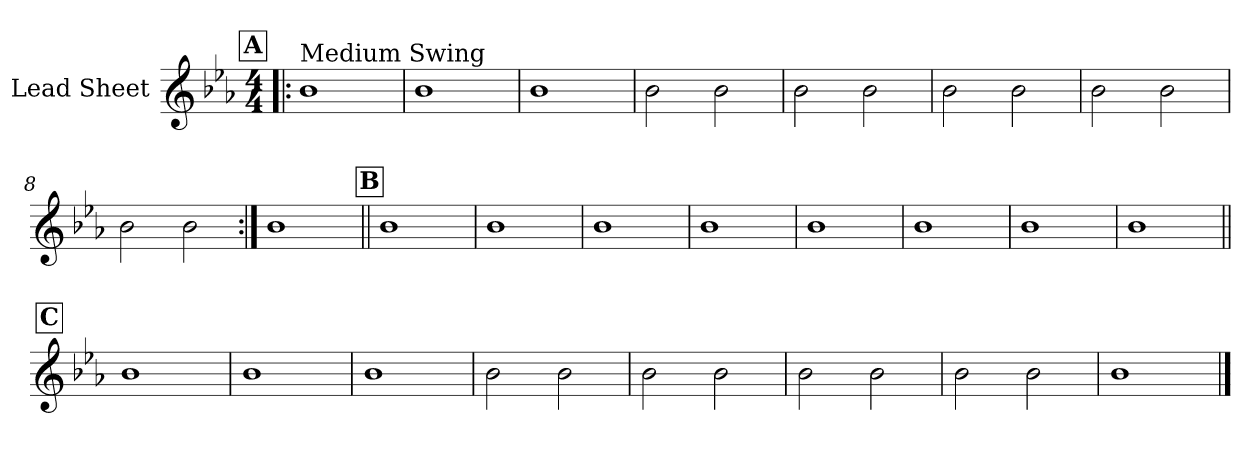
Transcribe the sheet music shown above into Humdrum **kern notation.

**kern
*part1
*staff1
*I"Lead Sheet
*clefG2
*k[b-e-a-]
*E-:
*M4/4
!!LO:REH:place=s1:a:fs=14:t=A
=1!|:
!LO:TX:a:t=Medium Swing
1b-
=2
1b-
=3
1b-
=4
2b-\
2b-\
!!LO:LB:g=z
=5
2b-\
2b-\
=6
2b-\
2b-\
=7
2b-\
2b-\
=8
2b-\
2b-\
!!LO:LB:g=z
=9:|!
1b-
!!LO:LB:g=z
!!LO:REH:place=s1:a:fs=14:t=B
=10||
1b-
=11
1b-
=12
1b-
=13
1b-
!!LO:LB:g=z
=14
1b-
=15
1b-
=16
1b-
=17
1b-
!!LO:LB:g=z
!!LO:REH:place=s1:a:fs=14:t=C
=18||
1b-
=19
1b-
=20
1b-
=21
2b-\
2b-\
!!LO:LB:g=z
=22
2b-\
2b-\
=23
2b-\
2b-\
=24
2b-\
2b-\
=25
1b-
==
*-
